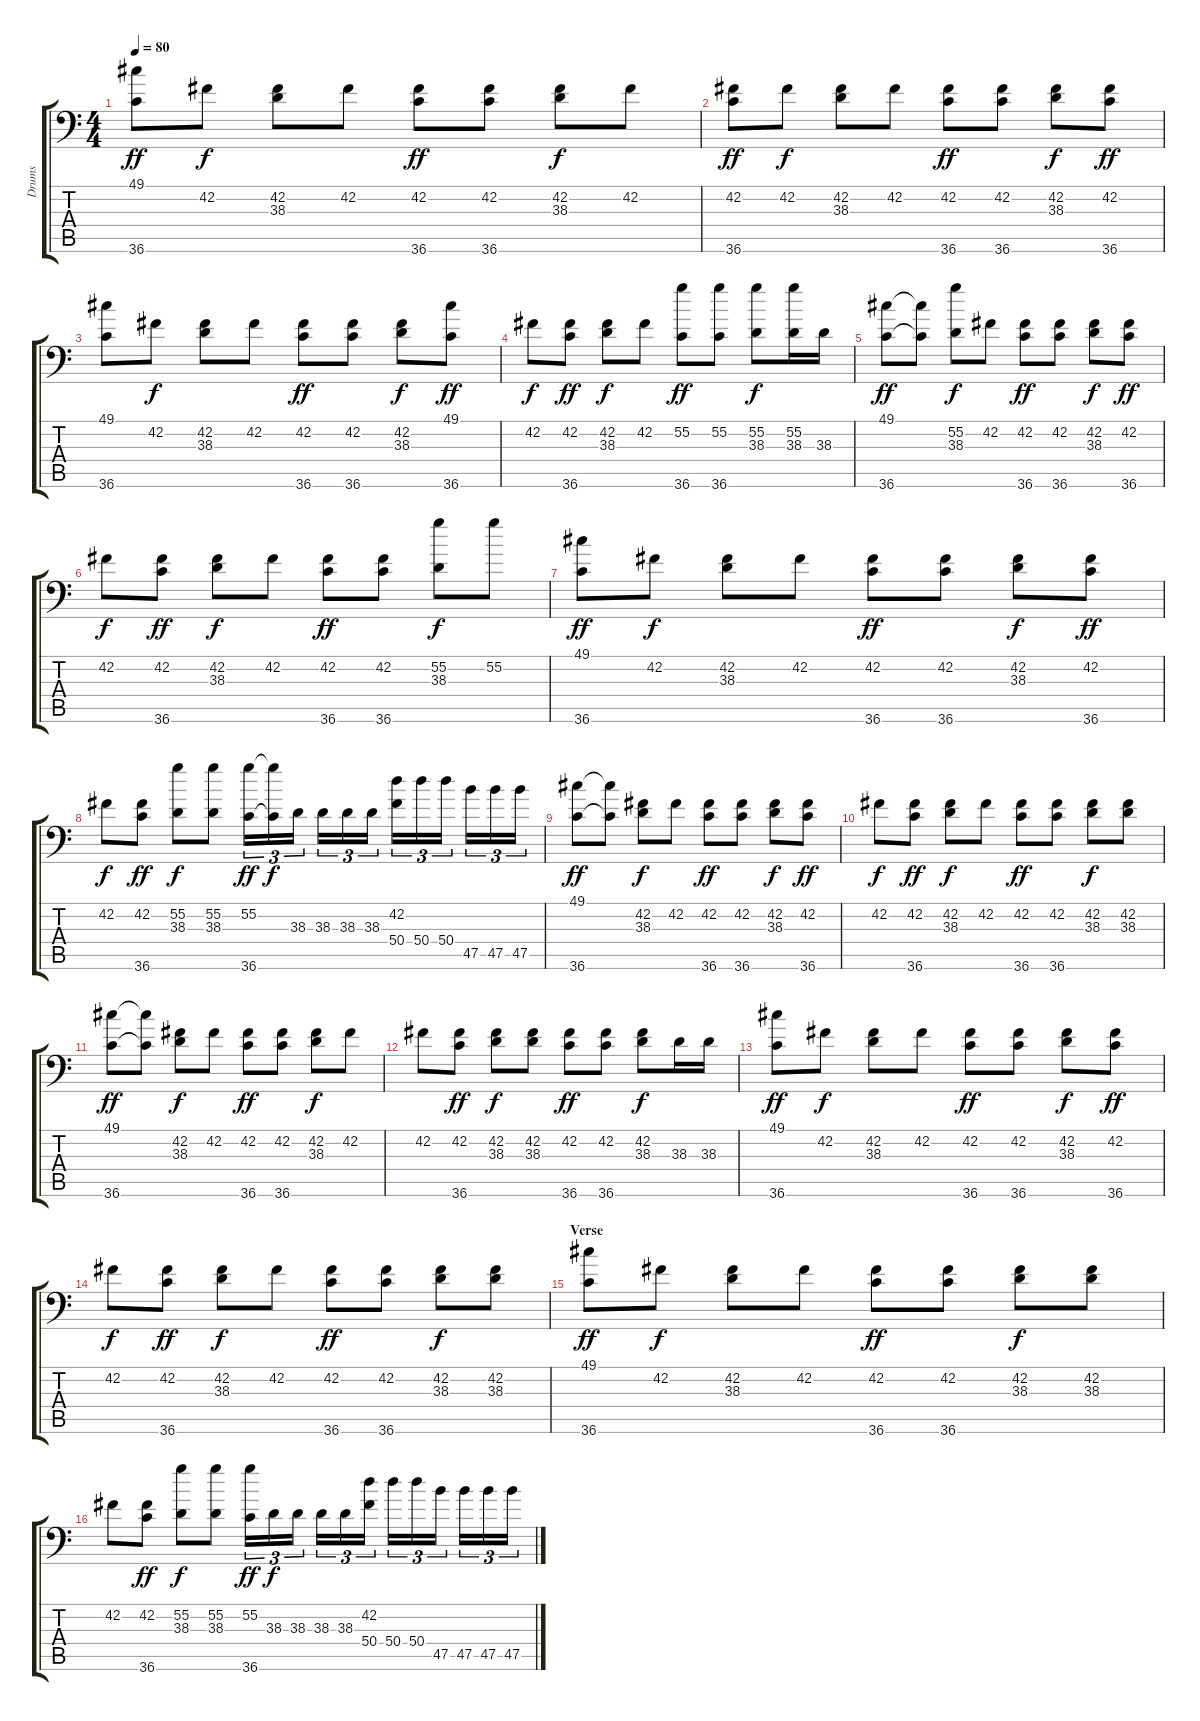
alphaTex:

\track ("Drums         " "Drums     ") {instrument acousticgrandpiano}
\staff {score tabs}
\tuning (C-1 C-1 C-1 C-1 C-1 C-1) {hide}
\ts (4 4)
\tempo 80
\clef f4
\ks c
(49.1 36.6).8{dy ff} 42.2.8{dy f} (42.2 38.3).8 42.2.8 (42.2 36.6).8{dy ff} (42.2 36.6).8 (42.2 38.3).8{dy f} 42.2.8 |
(42.2 36.6).8{dy ff} 42.2.8{dy f} (42.2 38.3).8 42.2.8 (42.2 36.6).8{dy ff} (42.2 36.6).8 (42.2 38.3).8{dy f} (42.2 36.6).8{dy ff} |
(49.1 36.6).8 42.2.8{dy f} (42.2 38.3).8 42.2.8 (42.2 36.6).8{dy ff} (42.2 36.6).8 (42.2 38.3).8{dy f} (49.1 36.6).8{dy ff} |
42.2.8{dy f} (42.2 36.6).8{dy ff} (42.2 38.3).8{dy f} 42.2.8 (55.2 36.6).8{dy ff} (55.2 36.6).8 (55.2 38.3).8{dy f} (55.2 38.3).16 38.3.16 |
(49.1 36.6).8{dy ff} (49.1{t} 36.6{t}).8 (55.2 38.3).8{dy f} 42.2.8 (42.2 36.6).8{dy ff} (42.2 36.6).8 (42.2 38.3).8{dy f} (42.2 36.6).8{dy ff} |
42.2.8{dy f} (42.2 36.6).8{dy ff} (42.2 38.3).8{dy f} 42.2.8 (42.2 36.6).8{dy ff} (42.2 36.6).8 (55.2 38.3).8{dy f} 55.2.8 |
(49.1 36.6).8{dy ff} 42.2.8{dy f} (42.2 38.3).8 42.2.8 (42.2 36.6).8{dy ff} (42.2 36.6).8 (42.2 38.3).8{dy f} (42.2 36.6).8{dy ff} |
42.2.8{dy f} (42.2 36.6).8{dy ff} (55.2 38.3).8{dy f} (55.2 38.3).8 (55.2 36.6).16{tu (3 2) dy ff} (55.2{t} 36.6{t}).16{tu (3 2) dy f} 38.3.16{tu (3 2)} 38.3.16{tu (3 2)} 38.3.16{tu (3 2)} 38.3.16{tu (3 2)} (42.2 50.4).16{tu (3 2)} 50.4.16{tu (3 2)} 50.4.16{tu (3 2)} 47.5.16{tu (3 2)} 47.5.16{tu (3 2)} 47.5.16{tu (3 2)} |
(49.1 36.6).8{dy ff} (49.1{t} 36.6{t}).8 (42.2 38.3).8{dy f} 42.2.8 (42.2 36.6).8{dy ff} (42.2 36.6).8 (42.2 38.3).8{dy f} (42.2 36.6).8{dy ff} |
42.2.8{dy f} (42.2 36.6).8{dy ff} (42.2 38.3).8{dy f} 42.2.8 (42.2 36.6).8{dy ff} (42.2 36.6).8 (42.2 38.3).8{dy f} (42.2 38.3).8 |
(49.1 36.6).8{dy ff} (49.1{t} 36.6{t}).8 (42.2 38.3).8{dy f} 42.2.8 (42.2 36.6).8{dy ff} (42.2 36.6).8 (42.2 38.3).8{dy f} 42.2.8 |
42.2.8 (42.2 36.6).8{dy ff} (42.2 38.3).8{dy f} (42.2 38.3).8 (42.2 36.6).8{dy ff} (42.2 36.6).8 (42.2 38.3).8{dy f} 38.3.16 38.3.16 |
(49.1 36.6).8{dy ff} 42.2.8{dy f} (42.2 38.3).8 42.2.8 (42.2 36.6).8{dy ff} (42.2 36.6).8 (42.2 38.3).8{dy f} (42.2 36.6).8{dy ff} |
42.2.8{dy f} (42.2 36.6).8{dy ff} (42.2 38.3).8{dy f} 42.2.8 (42.2 36.6).8{dy ff} (42.2 36.6).8 (42.2 38.3).8{dy f} (42.2 38.3).8 |
\section ("" "Verse")
(49.1 36.6).8{dy ff} 42.2.8{dy f} (42.2 38.3).8 42.2.8 (42.2 36.6).8{dy ff} (42.2 36.6).8 (42.2 38.3).8{dy f} (42.2 38.3).8 |
42.2.8 (42.2 36.6).8{dy ff} (55.2 38.3).8{dy f} (55.2 38.3).8 (55.2 36.6).16{tu (3 2) dy ff} 38.3.16{tu (3 2) dy f} 38.3.16{tu (3 2)} 38.3.16{tu (3 2)} 38.3.16{tu (3 2)} (42.2 50.4).16{tu (3 2)} 50.4.16{tu (3 2)} 50.4.16{tu (3 2)} 47.5.16{tu (3 2)} 47.5.16{tu (3 2)} 47.5.16{tu (3 2)} 47.5.16{tu (3 2)}
